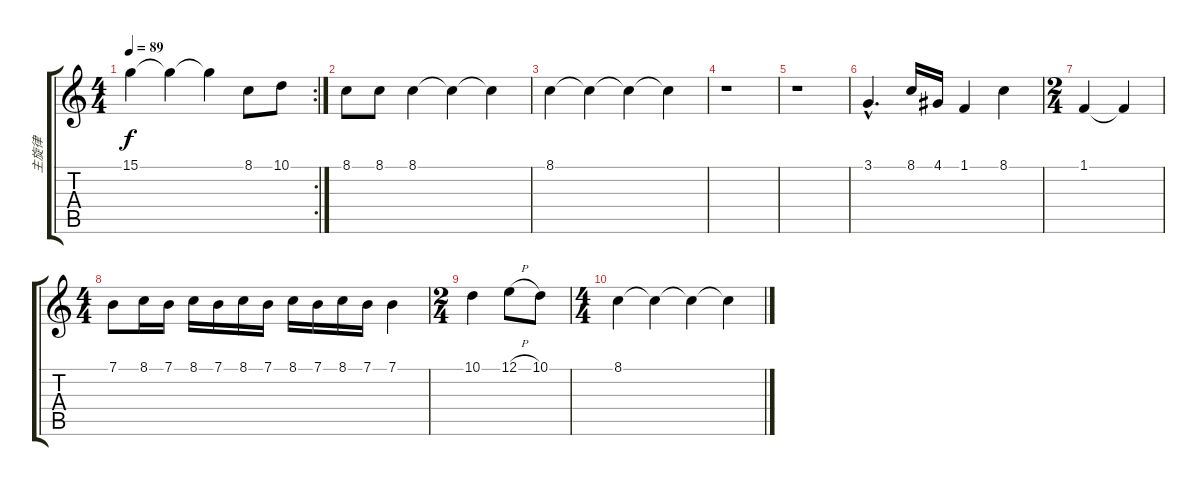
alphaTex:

\track ("主旋律" "主旋律") {instrument brightacousticpiano}
\staff {score tabs}
\tuning (E4 B3 G3 D3 A2 E2) {hide}
\rc 2
\ts (4 4)
\tempo 89
\clef g2
\ks c
15.1.4{dy f} 15.1{t}.4 15.1{t}.4 8.1.8 10.1.8 |
8.1.8 8.1.8 8.1.4 8.1{t}.4 8.1{t}.4 |
8.1.4 8.1{t}.4 8.1{t}.4 8.1{t}.4 |
r.1 |
r.1 |
3.1{hac}.4{d} 8.1.16 4.1.16 1.1.4 8.1.4 |
\ts (2 4)
1.1.4 1.1{t}.4 |
\ts (4 4)
7.1.8 8.1.16 7.1.16 8.1.16 7.1.16 8.1.16 7.1.16 8.1.16 7.1.16 8.1.16 7.1.16 7.1.4 |
\ts (2 4)
10.1.4 12.1{h}.8 10.1.8 |
\ts (4 4)
8.1.4 8.1{t}.4 8.1{t}.4 8.1{t}.4
